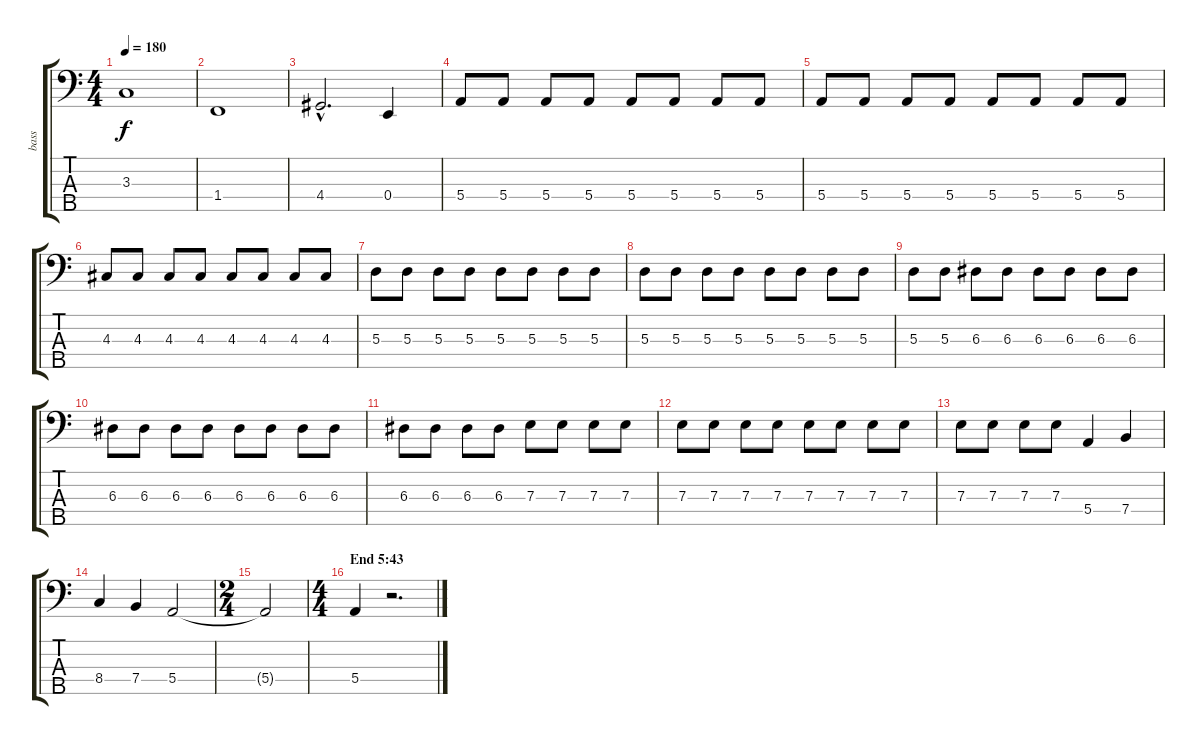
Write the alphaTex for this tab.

\track ("bass" "bass") {instrument electricbassfinger}
\staff {score tabs}
\tuning (G2 D2 A1 E1 B0) {hide}
\ts (4 4)
\tempo 180
\clef f4
\ks c
3.3.1{dy f} |
1.4.1 |
4.4{hac}.2{d} 0.4.4 |
5.4.8 5.4.8 5.4.8 5.4.8 5.4.8 5.4.8 5.4.8 5.4.8 |
5.4.8 5.4.8 5.4.8 5.4.8 5.4.8 5.4.8 5.4.8 5.4.8 |
4.3.8 4.3.8 4.3.8 4.3.8 4.3.8 4.3.8 4.3.8 4.3.8 |
5.3.8 5.3.8 5.3.8 5.3.8 5.3.8 5.3.8 5.3.8 5.3.8 |
5.3.8 5.3.8 5.3.8 5.3.8 5.3.8 5.3.8 5.3.8 5.3.8 |
5.3.8 5.3.8 6.3.8 6.3.8 6.3.8 6.3.8 6.3.8 6.3.8 |
6.3.8 6.3.8 6.3.8 6.3.8 6.3.8 6.3.8 6.3.8 6.3.8 |
6.3.8 6.3.8 6.3.8 6.3.8 7.3.8 7.3.8 7.3.8 7.3.8 |
7.3.8 7.3.8 7.3.8 7.3.8 7.3.8 7.3.8 7.3.8 7.3.8 |
7.3.8 7.3.8 7.3.8 7.3.8 5.4.4 7.4.4 |
8.4.4 7.4.4 5.4.2 |
\ts (2 4)
5.4{t}.2 |
\ts (4 4)
\section ("" "End 5:43")
5.4.4 r.2{d}
